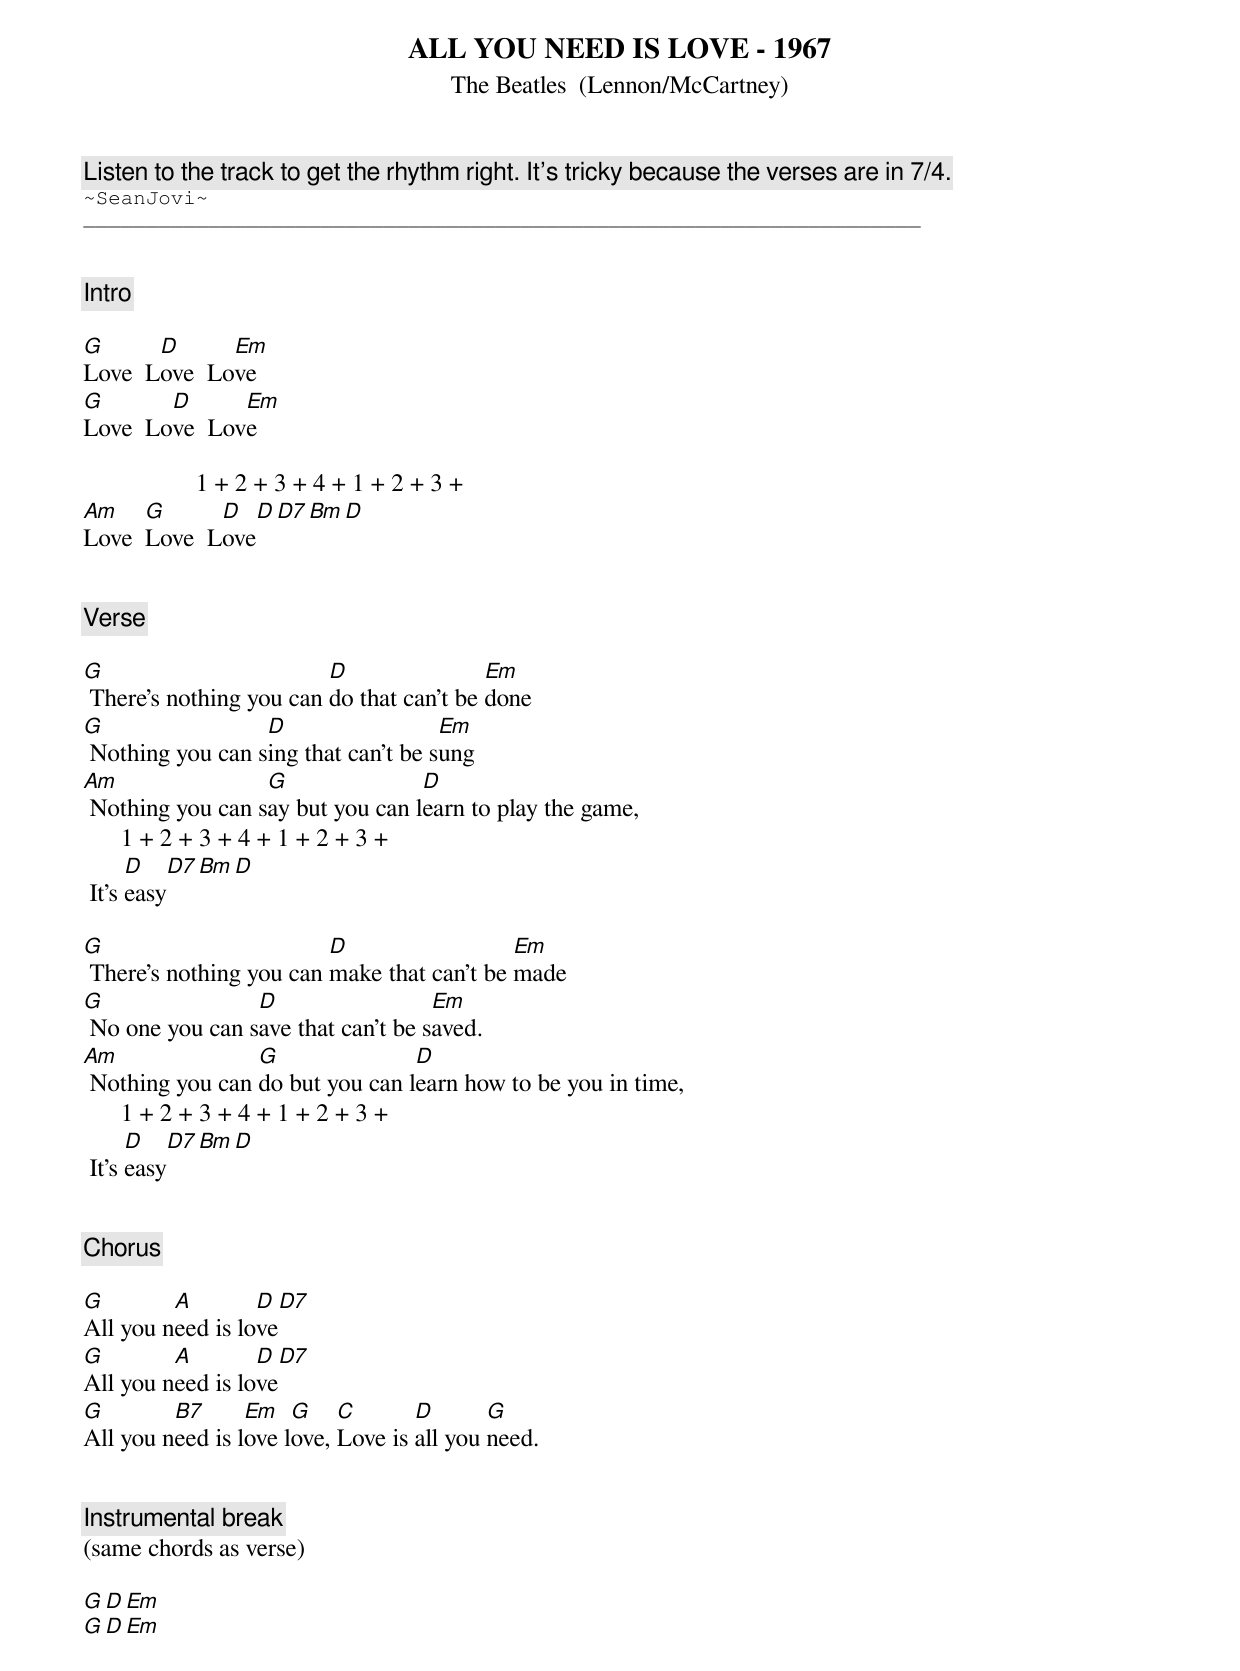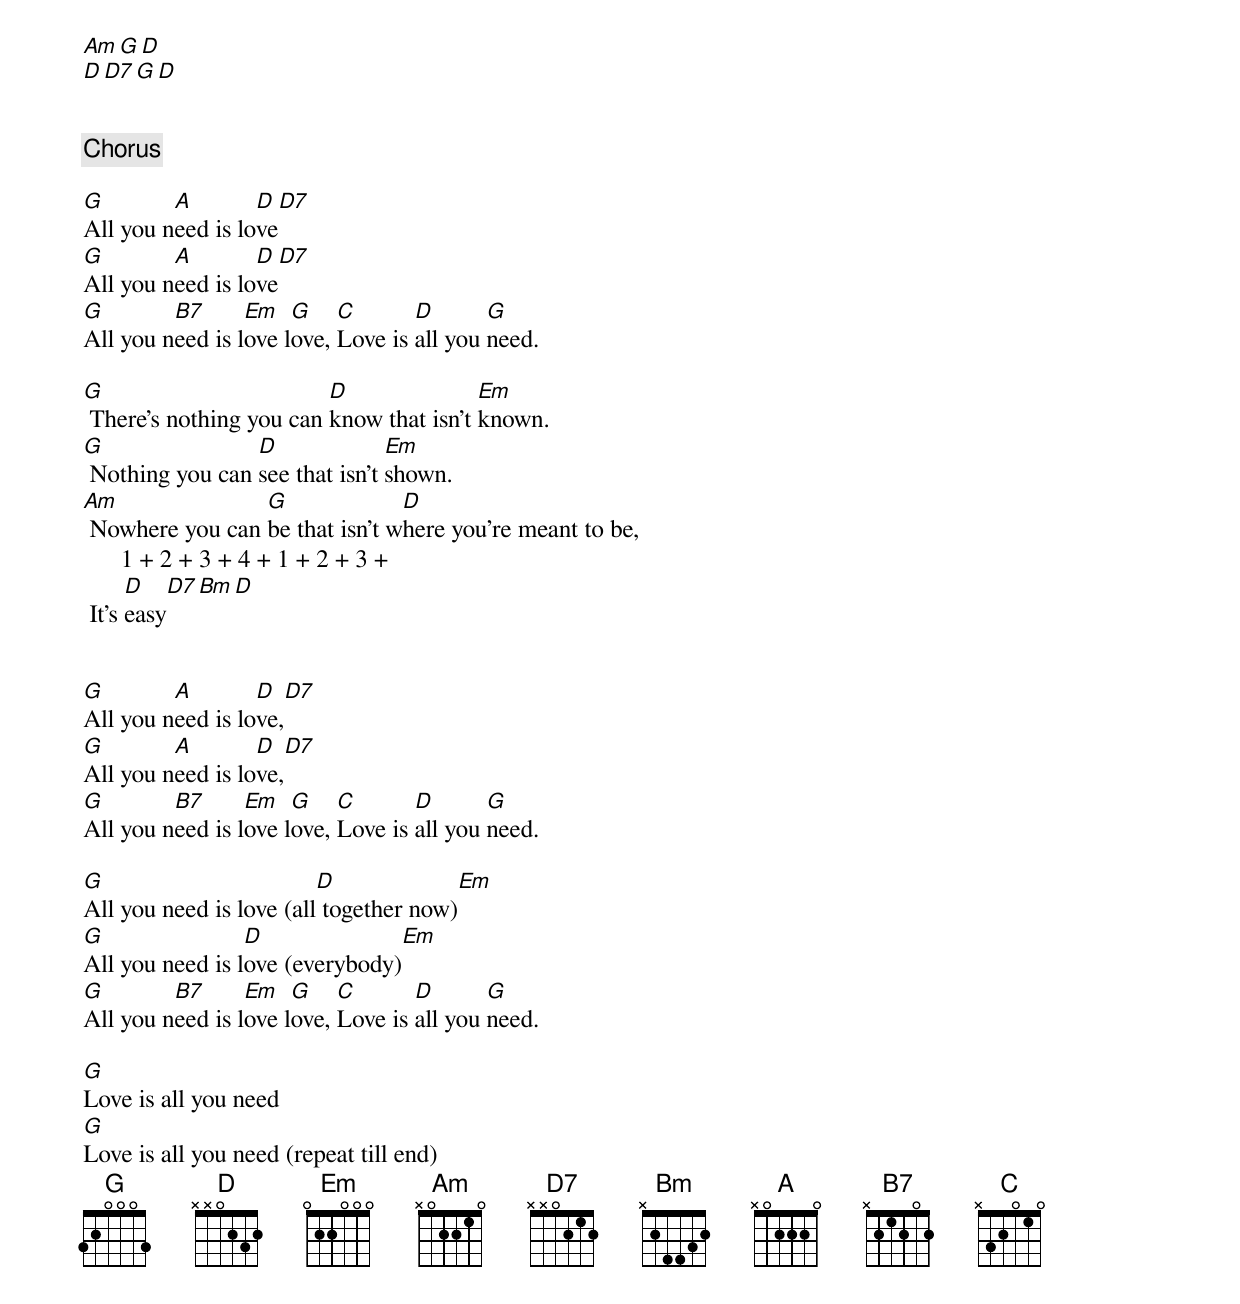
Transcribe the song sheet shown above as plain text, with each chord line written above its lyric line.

ALL YOU NEED IS LOVE - 1967
 The Beatles  (Lennon/McCartney)

Listen to the track to get the rhythm right. It's tricky because the verses are in 7/4.
~SeanJovi~
___________________________________________________________________


[Intro]

G      D      Em
Love  Love  Love
G       D      Em
Love  Love  Love

                  1 + 2 + 3 + 4 + 1 + 2 + 3 +
Am    G      D    D       D7      Bm      D
Love  Love  Love


[Verse]

G                        D                Em
 There's nothing you can do that can't be done
G                 D                  Em
 Nothing you can sing that can't be sung
Am                G               D
 Nothing you can say but you can learn to play the game,
      1 + 2 + 3 + 4 + 1 + 2 + 3 +
      D       D7      Bm      D
 It's easy

G                        D                  Em
 There's nothing you can make that can't be made
G                D                  Em
 No one you can save that can't be saved.
Am               G               D
 Nothing you can do but you can learn how to be you in time,
      1 + 2 + 3 + 4 + 1 + 2 + 3 +
      D       D7      Bm      D
 It's easy


[Chorus]

G        A        D     D7
All you need is love
G        A        D     D7
All you need is love
G        B7      Em   G    C       D       G
All you need is love love, Love is all you need.


[Instrumental break]
(same chords as verse)

G D Em
G D Em
Am G D
D D7 G D


[Chorus]

G        A        D     D7
All you need is love
G        A        D     D7
All you need is love
G        B7      Em   G    C       D       G
All you need is love love, Love is all you need.

G                        D               Em
 There's nothing you can know that isn't known.
G                D              Em
 Nothing you can see that isn't shown.
Am               G              D
 Nowhere you can be that isn't where you're meant to be,
      1 + 2 + 3 + 4 + 1 + 2 + 3 +
      D       D7      Bm      D
 It's easy


G        A        D     D7
All you need is love,
G        A        D     D7
All you need is love,
G        B7      Em   G    C       D       G
All you need is love love, Love is all you need.

G                        D               Em
All you need is love (all together now)
G                D              Em
All you need is love (everybody)
G        B7      Em   G    C       D       G
All you need is love love, Love is all you need.

G
Love is all you need
G
Love is all you need (repeat till end)
